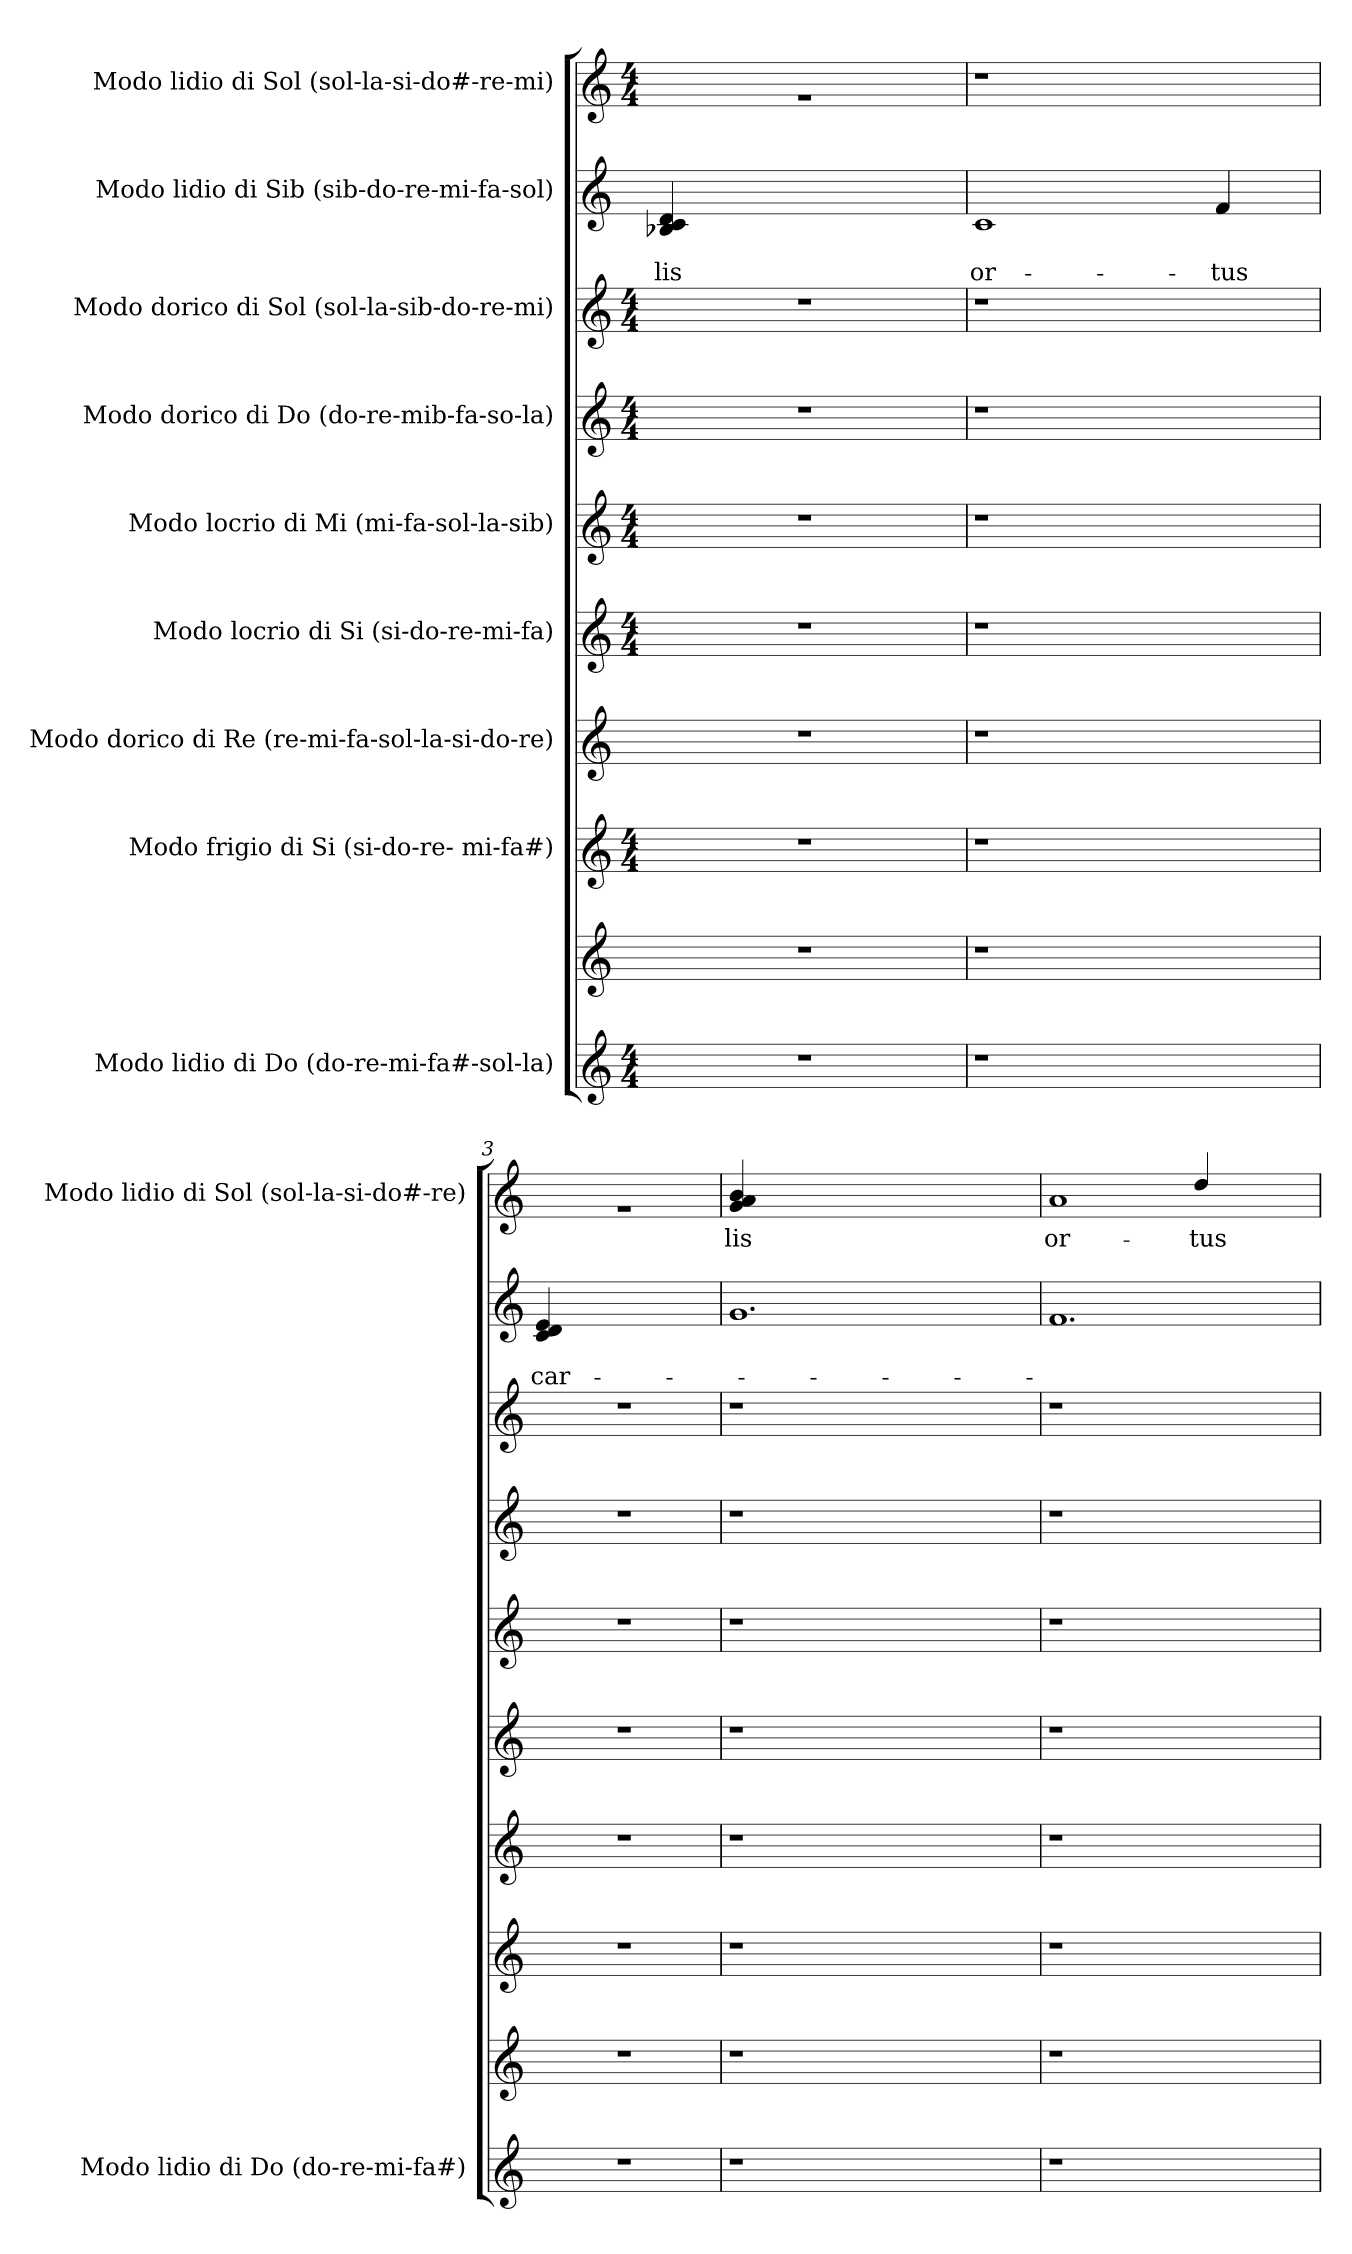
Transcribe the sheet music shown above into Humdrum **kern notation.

**kern	**kern	**kern	**kern	**kern	**kern	**kern	**kern	**kern	**text	**text	**kern	**text
*part10	*part9	*part8	*part7	*part6	*part5	*part4	*part3	*part2	*part2	*part2	*part1	*part1
*staff10	*staff9	*staff8	*staff7	*staff6	*staff5	*staff4	*staff3	*staff2	*staff2	*staff2	*staff1	*staff1
*I"Modo lidio di Do (do-re-mi-fa#-sol-la)	*	*I"Modo frigio di Si (si-do-re- mi-fa#)	*I"Modo dorico di Re (re-mi-fa-sol-la-si-do-re)	*I"Modo locrio di Si (si-do-re-mi-fa)	*I"Modo locrio di Mi (mi-fa-sol-la-sib)	*I"Modo dorico di Do (do-re-mib-fa-so-la)	*I"Modo dorico di Sol (sol-la-sib-do-re-mi)	*I"Modo lidio di Sib (sib-do-re-mi-fa-sol)	*	*	*I"Modo lidio di Sol (sol-la-si-do#-re-mi)	*
*I'Modo lidio di Do (do-re-mi-fa#)	*	*	*	*	*	*	*	*	*	*	*I'Modo lidio di Sol (sol-la-si-do#-re)	*
!!LO:PB:g=z
*clefG2	*clefG2	*clefG2	*clefG2	*clefG2	*clefG2	*clefG2	*clefG2	*clefG2	*	*	*clefG2	*
*k[]	*k[]	*k[]	*k[]	*k[]	*k[]	*k[]	*k[]	*k[]	*	*	*k[]	*
*C:	*C:	*C:	*C:	*C:	*C:	*C:	*C:	*C:	*	*	*C:	*
*M4/4	*	*M4/4	*	*M4/4	*M4/4	*M4/4	*M4/4	*	*	*	*M4/4	*
=1	=1	=1	=1	=1	=1	=1	=1	=1	=1	=1	=1	=1
!	!	!	!	!	!	!	!	!	!	!LO:LY:b	!LO:N:vis=1	!
1r	1r	1r	1r	1r	1r	1r	1r	4B-X/ 4c/ 4d/	.	-lis	1ra	.
.	.	.	.	.	.	.	.	2.ryy	.	.	.	.
=2	=2	=2	=2	=2	=2	=2	=2	=2	=2	=2	=2	=2
!	!	!	!	!	!	!	!	!	!	!LO:LY:b	!LO:N:vis=1	!
1r	1r	1r	1r	1r	1r	1r	1r	1c	.	or-	1r	.
!	!	!	!	!	!	!	!	!	!	!LO:LY:b	!	!
4ryy	4ryy	4ryy	4ryy	4ryy	4ryy	4ryy	4ryy	4f/	.	-tus	4ryy	.
=3	=3	=3	=3	=3	=3	=3	=3	=3	=3	=3	=3	=3
!	!	!	!	!	!	!	!	!	!	!LO:LY:b	!LO:N:vis=1	!
1r	1r	1r	1r	1r	1r	1r	1r	4c/ 4d/ 4e/	.	car-	1ra	.
.	.	.	.	.	.	.	.	2.ryy	.	.	.	.
=4	=4	=4	=4	=4	=4	=4	=4	=4	=4	=4	=4	=4
!	!	!	!	!	!	!	!	!	!	!	!	!LO:LY:b
1r	1r	1r	1r	1r	1r	1r	1r	1.g	.	.	4g/ 4a/ 4b/	-lis
.	.	.	.	.	.	.	.	.	.	.	1ryy	.
2ryy	2ryy	2ryy	2ryy	2ryy	2ryy	2ryy	2ryy	.	.	.	.	.
.	.	.	.	.	.	.	.	.	.	.	4ryy	.
=5	=5	=5	=5	=5	=5	=5	=5	=5	=5	=5	=5	=5
!	!	!	!	!	!	!	!	!	!	!	!	!LO:LY:b
1r	1r	1r	1r	1r	1r	1r	1r	1.f	.	.	1a	or-
!	!	!	!	!	!	!	!	!	!	!	!	!LO:LY:b
2ryy	2ryy	2ryy	2ryy	2ryy	2ryy	2ryy	2ryy	.	.	.	4dd/	-tus
.	.	.	.	.	.	.	.	.	.	.	4ryy	.
=	=	=	=	=	=	=	=	=	=	=	=	=
*-	*-	*-	*-	*-	*-	*-	*-	*-	*-	*-	*-	*-
